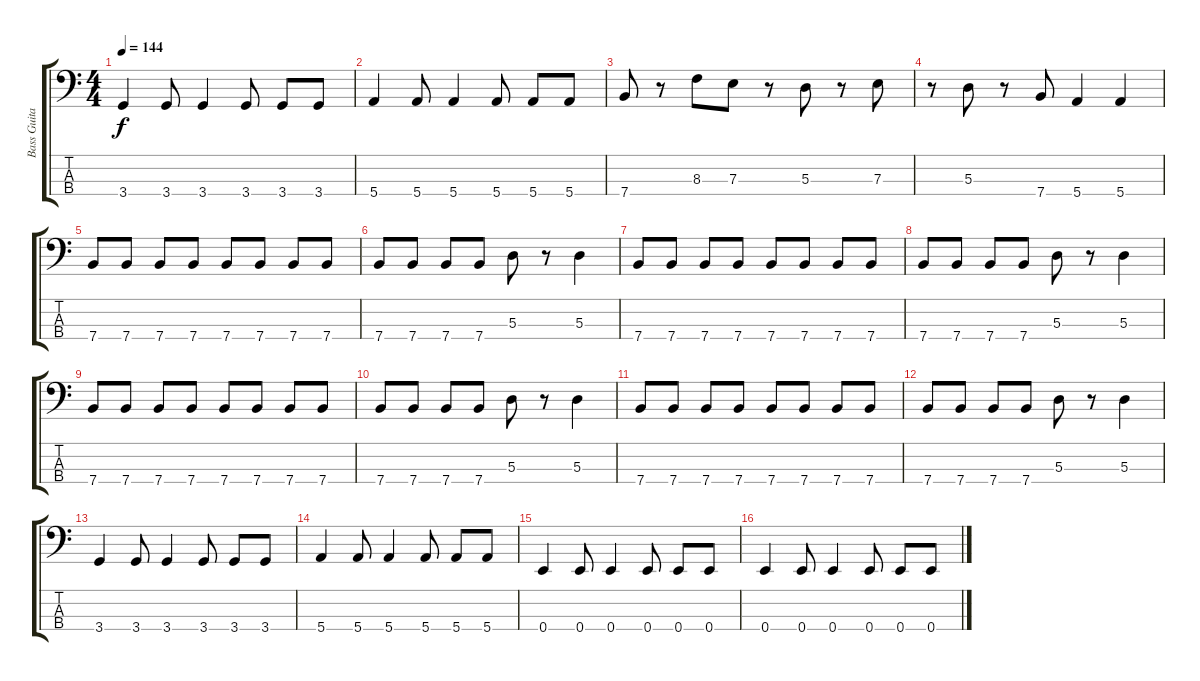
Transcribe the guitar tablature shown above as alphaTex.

\track ("Bass Guitar (Kuko)" "Bass Guita") {instrument electricbasspick}
\staff {score tabs}
\tuning (G2 D2 A1 E1) {hide}
\ts (4 4)
\tempo 144
\clef f4
\ks c
3.4.4{dy f} 3.4.8 3.4.4 3.4.8 3.4.8 3.4.8 |
5.4.4 5.4.8 5.4.4 5.4.8 5.4.8 5.4.8 |
7.4.8 r.8 8.3.8 7.3.8 r.8 5.3.8 r.8 7.3.8 |
r.8 5.3.8 r.8 7.4.8 5.4.4 5.4.4 |
7.4.8 7.4.8 7.4.8 7.4.8 7.4.8 7.4.8 7.4.8 7.4.8 |
7.4.8 7.4.8 7.4.8 7.4.8 5.3.8 r.8 5.3.4 |
7.4.8 7.4.8 7.4.8 7.4.8 7.4.8 7.4.8 7.4.8 7.4.8 |
7.4.8 7.4.8 7.4.8 7.4.8 5.3.8 r.8 5.3.4 |
7.4.8 7.4.8 7.4.8 7.4.8 7.4.8 7.4.8 7.4.8 7.4.8 |
7.4.8 7.4.8 7.4.8 7.4.8 5.3.8 r.8 5.3.4 |
7.4.8 7.4.8 7.4.8 7.4.8 7.4.8 7.4.8 7.4.8 7.4.8 |
7.4.8 7.4.8 7.4.8 7.4.8 5.3.8 r.8 5.3.4 |
3.4.4 3.4.8 3.4.4 3.4.8 3.4.8 3.4.8 |
5.4.4 5.4.8 5.4.4 5.4.8 5.4.8 5.4.8 |
0.4.4 0.4.8 0.4.4 0.4.8 0.4.8 0.4.8 |
0.4.4 0.4.8 0.4.4 0.4.8 0.4.8 0.4.8
